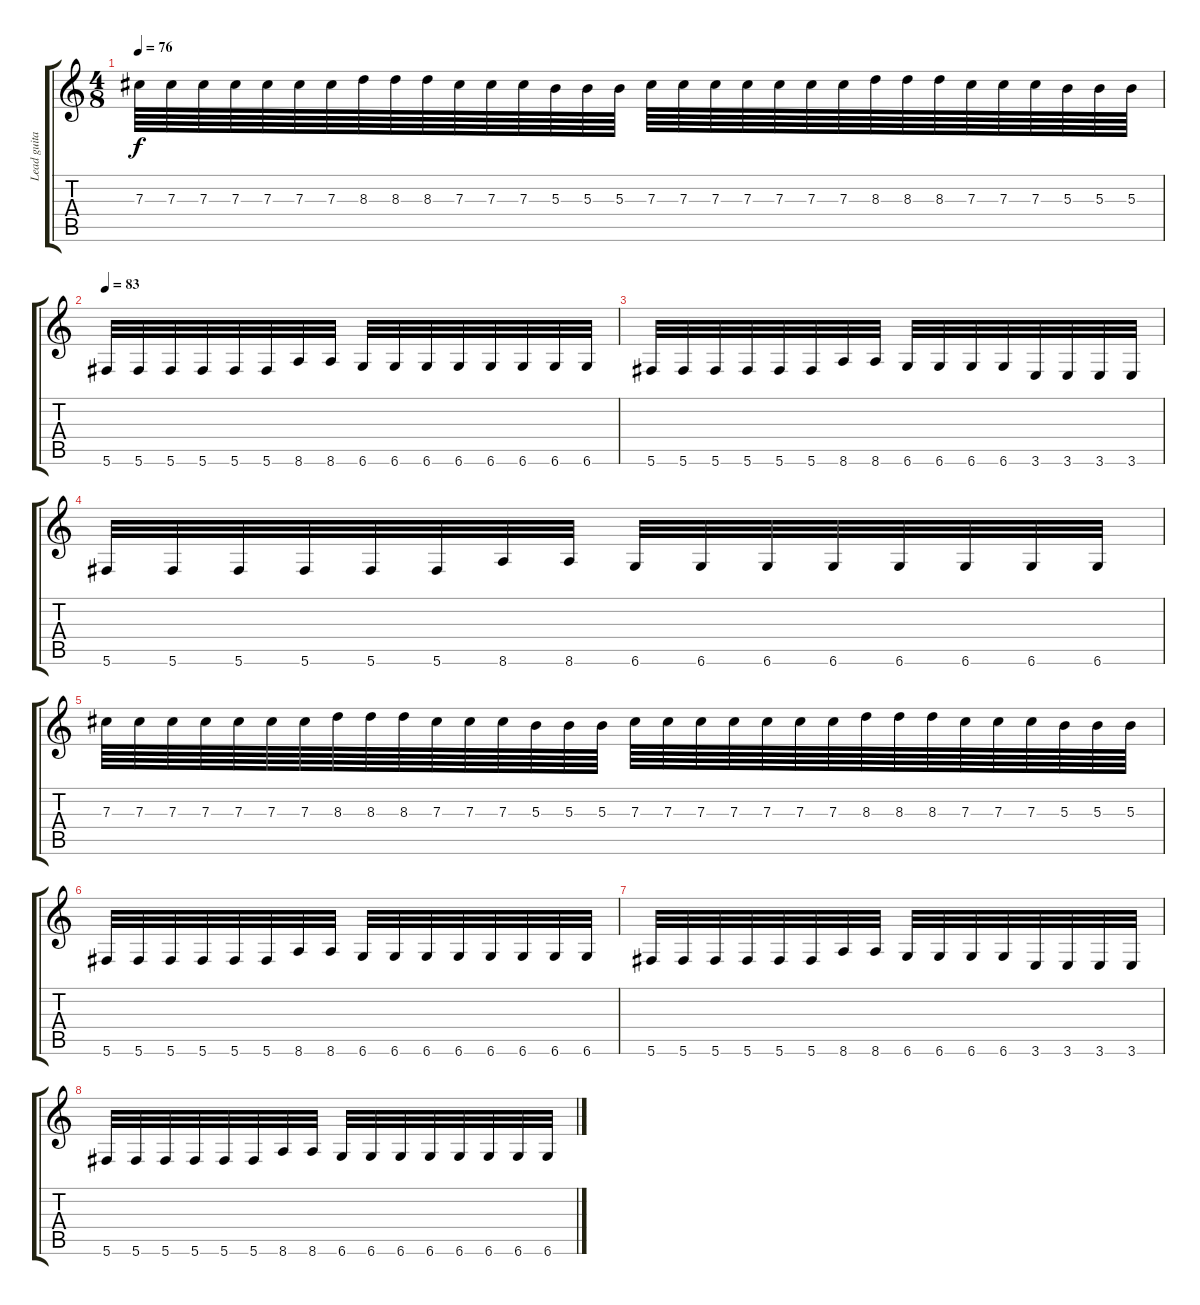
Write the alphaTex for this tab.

\track ("Lead guitar" "Lead guita") {instrument overdrivenguitar}
\staff {score tabs}
\tuning (Eb4 Bb3 Gb3 Db3 Ab2 Db2) {hide}
\ts (4 8)
\tempo 76
\clef g2
\ks c
7.3.64{dy f} 7.3.64 7.3.64 7.3.64 7.3.64 7.3.64 7.3.64 8.3.64 8.3.64 8.3.64 7.3.64 7.3.64 7.3.64 5.3.64 5.3.64 5.3.64 7.3.64 7.3.64 7.3.64 7.3.64 7.3.64 7.3.64 7.3.64 8.3.64 8.3.64 8.3.64 7.3.64 7.3.64 7.3.64 5.3.64 5.3.64 5.3.64 |
\tempo 83
5.6.32 5.6.32 5.6.32 5.6.32 5.6.32 5.6.32 8.6.32 8.6.32 6.6.32 6.6.32 6.6.32 6.6.32 6.6.32 6.6.32 6.6.32 6.6.32 |
5.6.32 5.6.32 5.6.32 5.6.32 5.6.32 5.6.32 8.6.32 8.6.32 6.6.32 6.6.32 6.6.32 6.6.32 3.6.32 3.6.32 3.6.32 3.6.32 |
5.6.32 5.6.32 5.6.32 5.6.32 5.6.32 5.6.32 8.6.32 8.6.32 6.6.32 6.6.32 6.6.32 6.6.32 6.6.32 6.6.32 6.6.32 6.6.32 |
7.3.64 7.3.64 7.3.64 7.3.64 7.3.64 7.3.64 7.3.64 8.3.64 8.3.64 8.3.64 7.3.64 7.3.64 7.3.64 5.3.64 5.3.64 5.3.64 7.3.64 7.3.64 7.3.64 7.3.64 7.3.64 7.3.64 7.3.64 8.3.64 8.3.64 8.3.64 7.3.64 7.3.64 7.3.64 5.3.64 5.3.64 5.3.64 |
5.6.32 5.6.32 5.6.32 5.6.32 5.6.32 5.6.32 8.6.32 8.6.32 6.6.32 6.6.32 6.6.32 6.6.32 6.6.32 6.6.32 6.6.32 6.6.32 |
5.6.32 5.6.32 5.6.32 5.6.32 5.6.32 5.6.32 8.6.32 8.6.32 6.6.32 6.6.32 6.6.32 6.6.32 3.6.32 3.6.32 3.6.32 3.6.32 |
5.6.32 5.6.32 5.6.32 5.6.32 5.6.32 5.6.32 8.6.32 8.6.32 6.6.32 6.6.32 6.6.32 6.6.32 6.6.32 6.6.32 6.6.32 6.6.32
